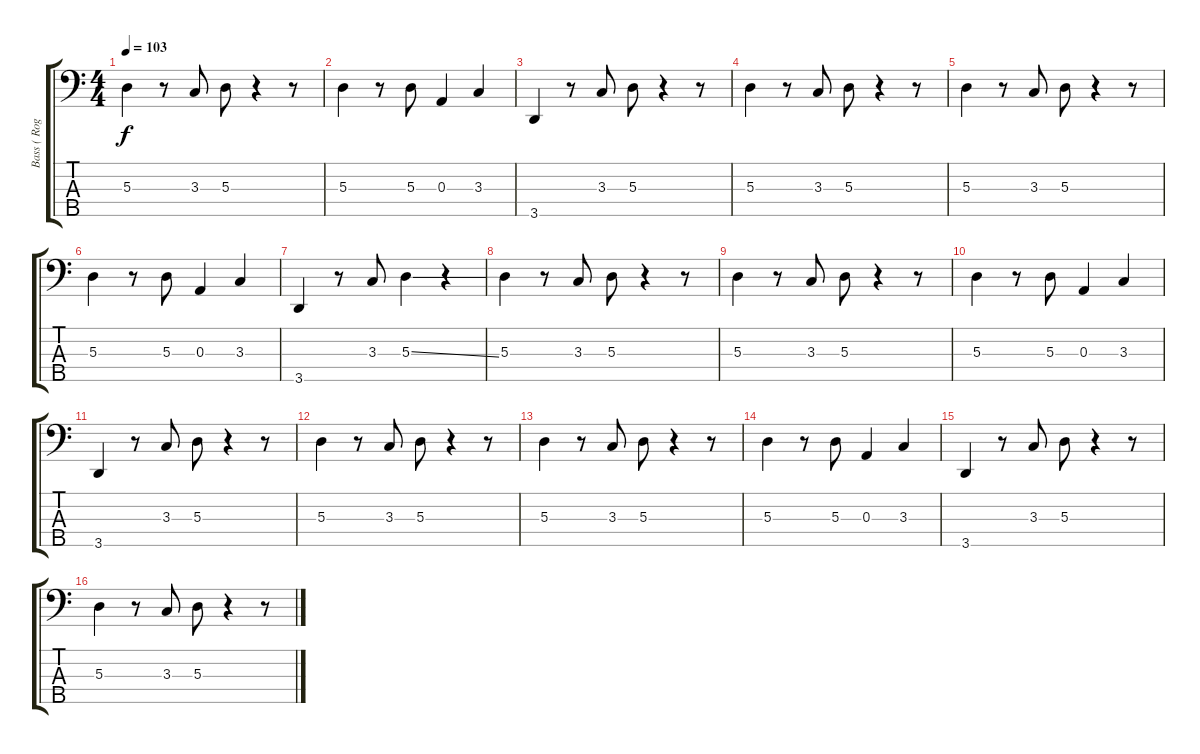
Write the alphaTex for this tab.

\track ("Bass ( Roger Waters )" "Bass ( Rog") {instrument electricbassfinger}
\staff {score tabs}
\tuning (G2 D2 A1 E1 B0) {hide}
\ts (4 4)
\tempo 103
\clef f4
\ks c
5.3.4{dy f} r.8 3.3.8 5.3.8 r.4 r.8 |
5.3.4 r.8 5.3.8 0.3.4 3.3.4 |
3.5.4 r.8 3.3.8 5.3.8 r.4 r.8 |
5.3.4 r.8 3.3.8 5.3.8 r.4 r.8 |
5.3.4 r.8 3.3.8 5.3.8 r.4 r.8 |
5.3.4 r.8 5.3.8 0.3.4 3.3.4 |
3.5.4 r.8 3.3.8 5.3{ss}.4 r.4 |
5.3.4 r.8 3.3.8 5.3.8 r.4 r.8 |
5.3.4 r.8 3.3.8 5.3.8 r.4 r.8 |
5.3.4 r.8 5.3.8 0.3.4 3.3.4 |
3.5.4 r.8 3.3.8 5.3.8 r.4 r.8 |
5.3.4 r.8 3.3.8 5.3.8 r.4 r.8 |
5.3.4 r.8 3.3.8 5.3.8 r.4 r.8 |
5.3.4 r.8 5.3.8 0.3.4 3.3.4 |
3.5.4 r.8 3.3.8 5.3.8 r.4 r.8 |
5.3.4 r.8 3.3.8 5.3.8 r.4 r.8
